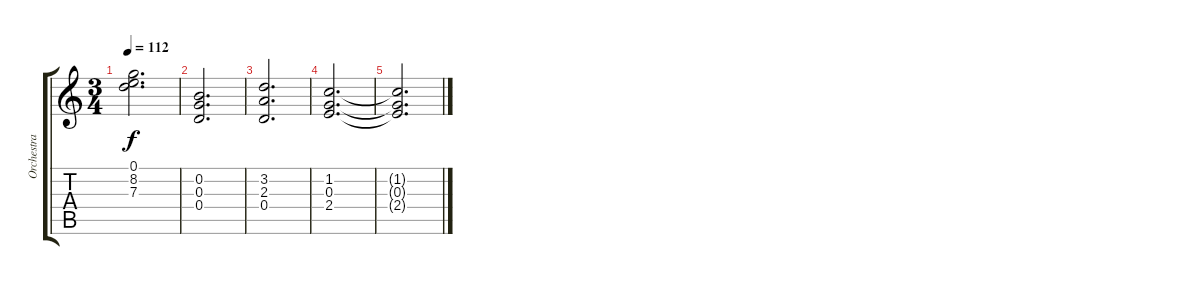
\track ("Orchestra (Michael Kamen)" "Orchestra ") {instrument stringensemble1}
\staff {score tabs}
\tuning (E5 B4 G4 D4 A3 E3) {hide}
\ts (3 4)
\tempo 112
\clef g2
\ks c
(0.1{t} 8.2{t} 7.3{t}).2{d dy f} |
(0.2 0.3 0.4).2{d} |
(3.2 2.3 0.4).2{d} |
(1.2 0.3 2.4).2{d} |
(1.2{t} 0.3{t} 2.4{t}).2{d}
